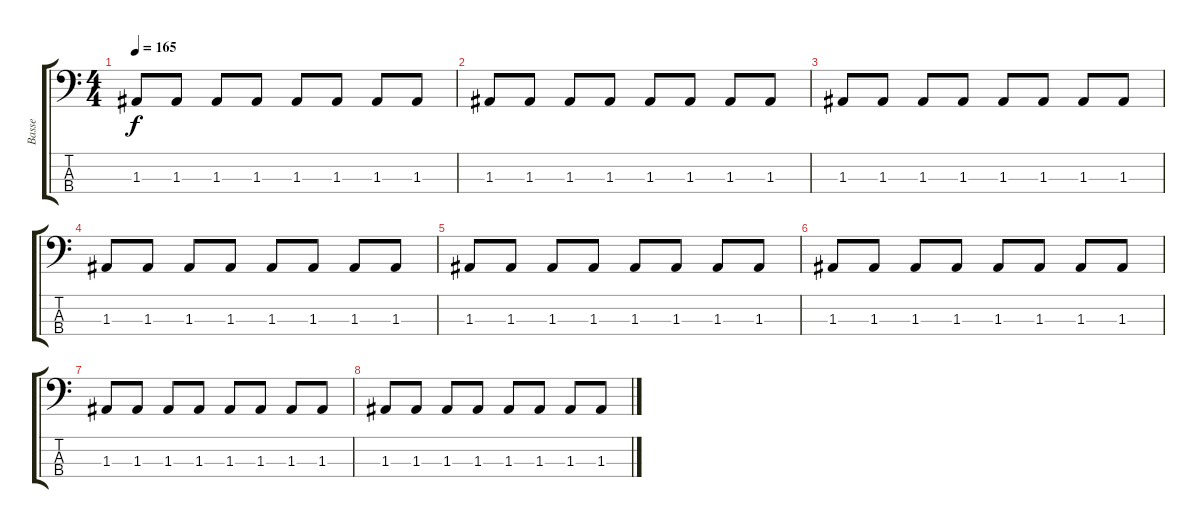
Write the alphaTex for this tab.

\track ("Basse" "Basse") {instrument electricbassfinger}
\staff {score tabs}
\tuning (G2 D2 A1 E1) {hide}
\ts (4 4)
\tempo 165
\clef f4
\ks c
1.3.8{dy f} 1.3.8 1.3.8 1.3.8 1.3.8 1.3.8 1.3.8 1.3.8 |
1.3.8 1.3.8 1.3.8 1.3.8 1.3.8 1.3.8 1.3.8 1.3.8 |
1.3.8 1.3.8 1.3.8 1.3.8 1.3.8 1.3.8 1.3.8 1.3.8 |
1.3.8 1.3.8 1.3.8 1.3.8 1.3.8 1.3.8 1.3.8 1.3.8 |
1.3.8 1.3.8 1.3.8 1.3.8 1.3.8 1.3.8 1.3.8 1.3.8 |
1.3.8 1.3.8 1.3.8 1.3.8 1.3.8 1.3.8 1.3.8 1.3.8 |
1.3.8 1.3.8 1.3.8 1.3.8 1.3.8 1.3.8 1.3.8 1.3.8 |
1.3.8 1.3.8 1.3.8 1.3.8 1.3.8 1.3.8 1.3.8 1.3.8
